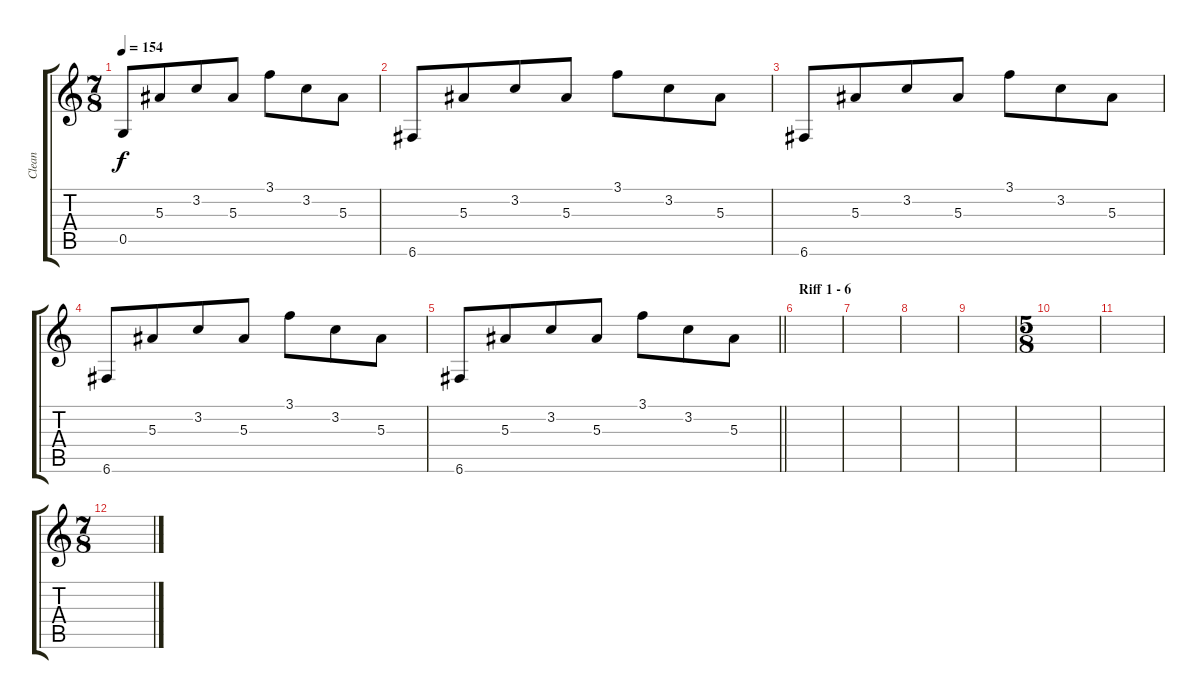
\track ("Clean" "Clean") {instrument electricguitarjazz}
\staff {score tabs}
\tuning (D4 A3 F3 C3 G2 C2) {hide}
\ts (7 8)
\tempo 154
\clef g2
\ks c
0.5.8{dy f} 5.3.8 3.2.8 5.3.8 3.1.8 3.2.8 5.3.8 |
6.6.8 5.3.8 3.2.8 5.3.8 3.1.8 3.2.8 5.3.8 |
6.6.8 5.3.8 3.2.8 5.3.8 3.1.8 3.2.8 5.3.8 |
6.6.8 5.3.8 3.2.8 5.3.8 3.1.8 3.2.8 5.3.8 |
\barLineRight lightlight
6.6.8 5.3.8 3.2.8 5.3.8 3.1.8 3.2.8 5.3.8 |
\section ("" "Riff 1 - 6 ")
|
|
|
|
\ts (5 8)
|
|
\ts (7 8)
